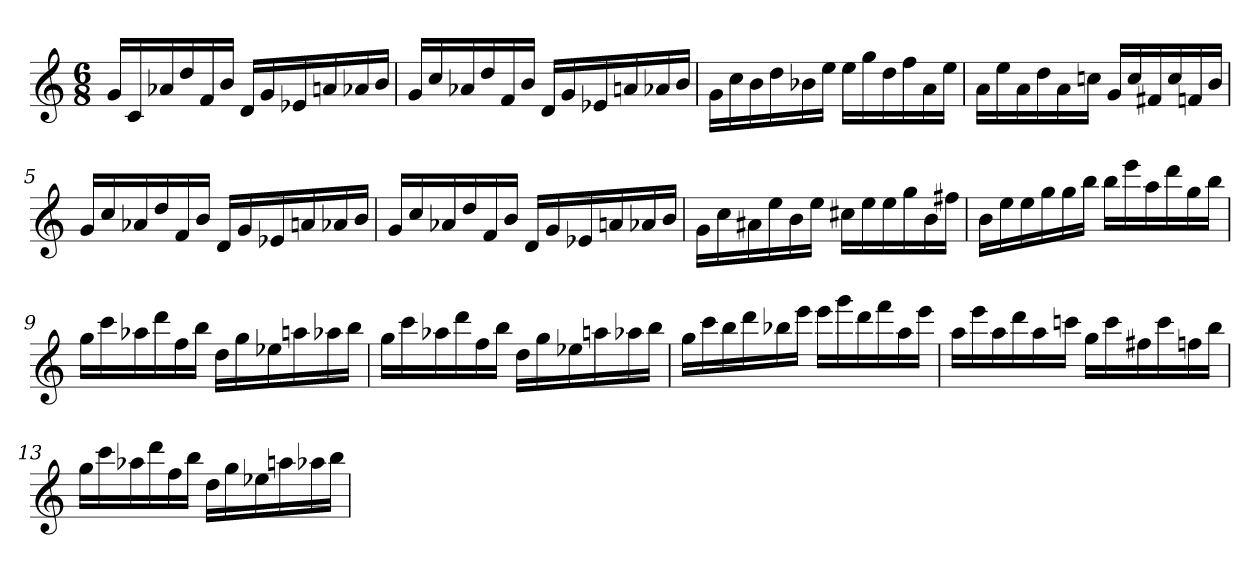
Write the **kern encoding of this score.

**kern
*part1
*staff1
*M6/8
=1
16gLL
16c
16a-X
16dd
16f
16bJJ
16dLL
16g
16e-X
16an
16a-X
16bJJ
=2
16gLL
16cc
16a-X
16dd
16f
16bJJ
16dLL
16g
16e-X
16an
16a-X
16bJJ
=3
16gLL
16cc
16b
16dd
16b-X
16eeJJ
16eeLL
16gg
16dd
16ff
16a
16eeJJ
=4
16aLL
16ee
16a
16dd
16a
16ccnJJ
16gLL
16cc
16f#X
16cc
16fn
16bJJ
=5
16gLL
16cc
16a-X
16dd
16f
16bJJ
16dLL
16g
16e-X
16an
16a-X
16bJJ
=6
16gLL
16cc
16a-X
16dd
16f
16bJJ
16dLL
16g
16e-X
16an
16a-X
16bJJ
=7
16gLL
16cc
16a#X
16ee
16b
16eeJJ
16cc#XLL
16ee
16ee
16gg
16b
16ff#XJJ
=8
16bLL
16ee
16ee
16gg
16gg
16bbJJ
16bbLL
16eee
16aa
16ddd
16gg
16bbJJ
=9
16ggLL
16ccc
16aa-X
16ddd
16ff
16bbJJ
16ddLL
16gg
16ee-X
16aan
16aa-X
16bbJJ
=10
16ggLL
16ccc
16aa-X
16ddd
16ff
16bbJJ
16ddLL
16gg
16ee-X
16aan
16aa-X
16bbJJ
=11
16ggLL
16ccc
16bb
16ddd
16bb-X
16eeeJJ
16eeeLL
16ggg
16ddd
16fff
16aa
16eeeJJ
=12
16aaLL
16eee
16aa
16ddd
16aa
16cccnJJ
16ggLL
16ccc
16ff#X
16ccc
16ffn
16bbJJ
=13
16ggLL
16ccc
16aa-X
16ddd
16ff
16bbJJ
16ddLL
16gg
16ee-X
16aan
16aa-X
16bbJJ
=
*-
